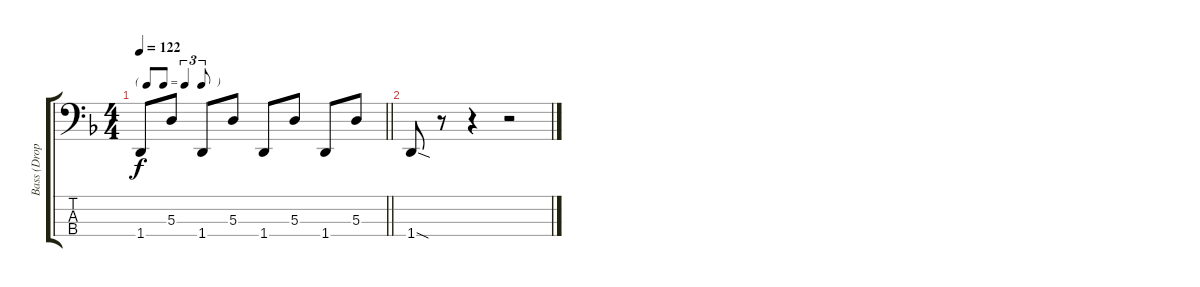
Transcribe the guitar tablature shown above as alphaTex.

\track ("Bass (Drop C#)" "Bass (Drop") {instrument electricbasspick}
\staff {score tabs}
\tuning (G2 D2 A1 Db1) {hide}
\ts (4 4)
\tf triplet8th
\tempo 122
\clef f4
\barLineRight lightlight
\ks dminor
1.4.8{dy f} 5.3.8 1.4.8 5.3.8 1.4.8 5.3.8 1.4.8 5.3.8 |
1.4{sod}.8 r.8 r.4 r.2
